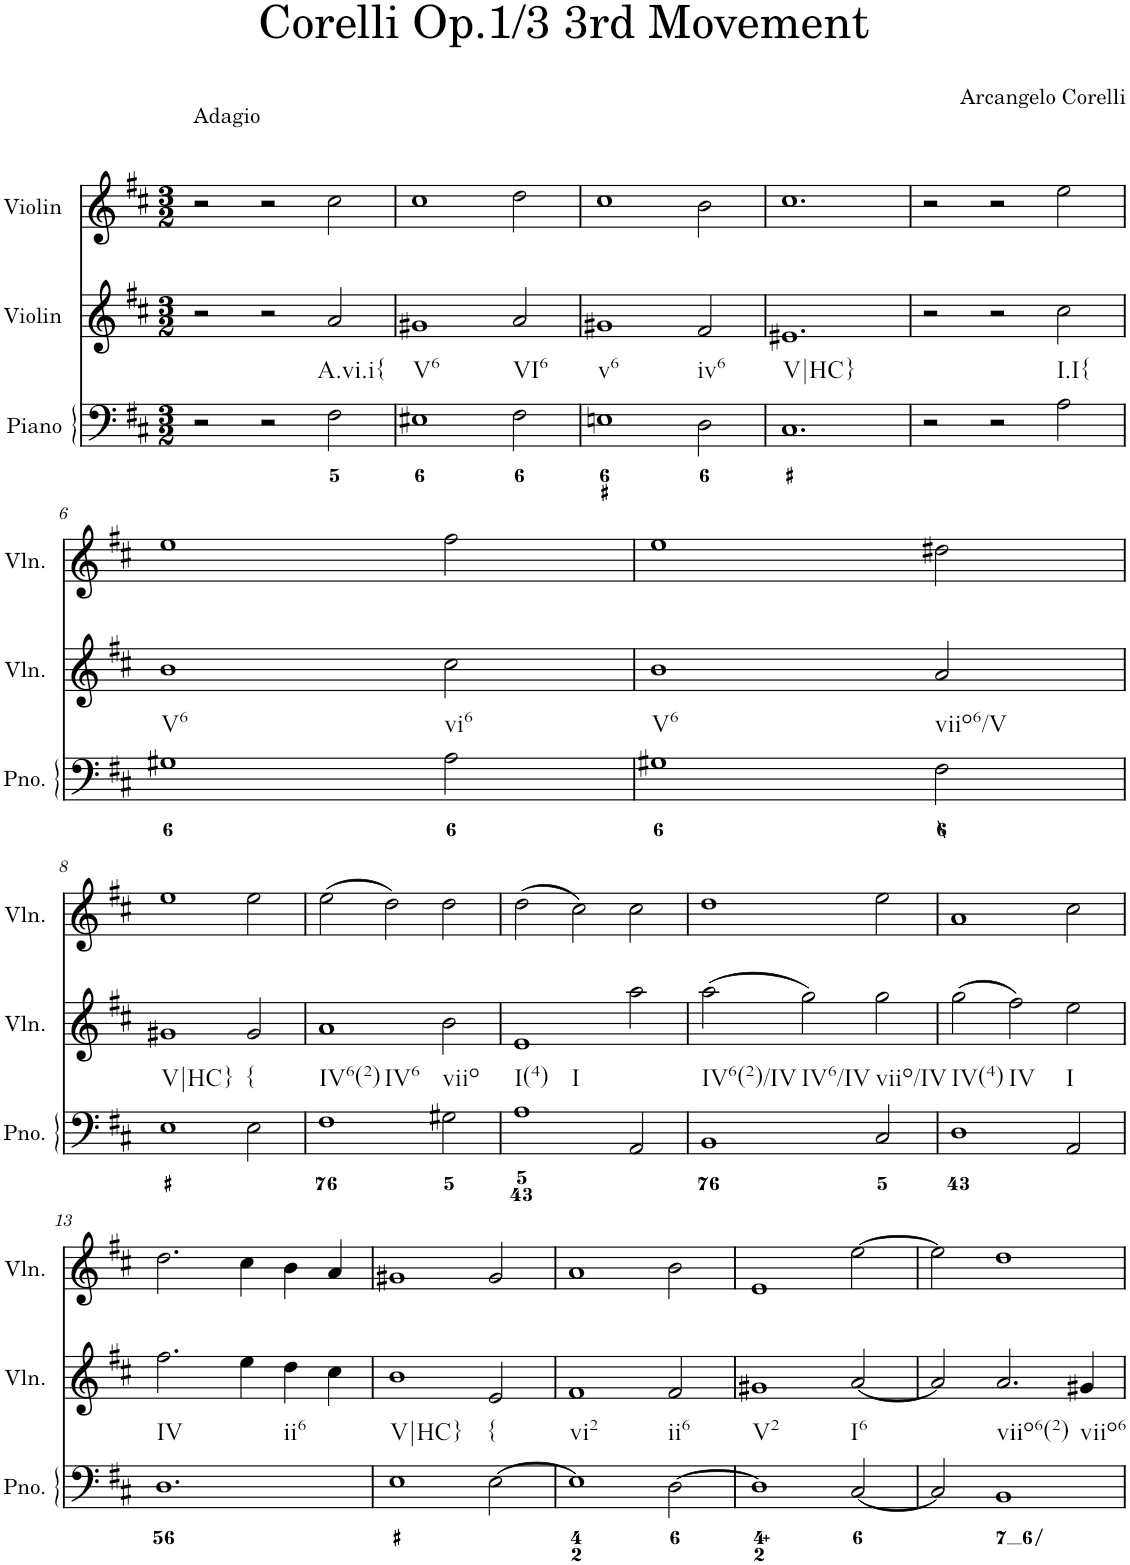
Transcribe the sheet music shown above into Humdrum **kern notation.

**kern	**kern	**kern
*part3	*part2	*part1
*staff3	*staff2	*staff1
*I"Piano	*I"Violin	*I"Violin
*I'Pno.	*I'Vln.	*I'Vln.
*clefF4	*clefG2	*clefG2
*k[f#c#]	*k[f#c#]	*k[f#c#]
*M3/2	*M3/2	*M3/2
=1	=1	=1
!	!	!LO:TX:a:t=Adagio
2r	2r	2r
2r	2r	2r
!LO:TX:b:t=A.vi.i{	!	!
2F#\	2a/	2cc#\
=2	=2	=2
!LO:TX:b:t=V6	!	!
1E#X	1g#X	1cc#
!LO:TX:b:t=VI6	!	!
2F#\	2a/	2dd\
=3	=3	=3
!LO:TX:b:t=v6	!	!
1En	1g#X	1cc#
!LO:TX:b:t=iv6	!	!
2D\	2f#/	2b\
=4	=4	=4
!LO:TX:b:t=V|HC}	!	!
1.C#	1.e#X	1.cc#
=5	=5	=5
2r	2r	2r
2r	2r	2r
!LO:TX:b:t=I.I{	!	!
2A\	2cc#\	2ee\
!!LO:LB:g=z
=6	=6	=6
!LO:TX:b:t=V6	!	!
1G#X	1b	1ee
!LO:TX:b:t=vi6	!	!
2A\	2cc#\	2ff#\
=7	=7	=7
!LO:TX:b:t=V6	!	!
1G#X	1b	1ee
!LO:TX:b:t=viio6/V	!	!
2F#\	2a/	2dd#X\
!!LO:LB:g=z
=8	=8	=8
!LO:TX:b:t=V|HC}	!	!
1E	1g#X	1ee
!LO:TX:b:t={	!	!
2E\	2g#/	2ee\
=9	=9	=9
!LO:TX:b:t=IV6(2)	!	!
!LO:TX:b:t=IV6	!	!
1F#	1a	(2ee\
.	.	2dd\)
!LO:TX:b:t=viio	!	!
2G#X\	2b\	2dd\
=10	=10	=10
!LO:TX:b:t=I(4)	!	!
!LO:TX:b:t=I	!	!
1A	1e	(2dd\
.	.	2cc#\)
2AA/	2aa\	2cc#\
=11	=11	=11
!LO:TX:b:t=IV6(2)/IV	!	!
!LO:TX:b:t=IV6/IV	!	!
1BB	(2aa\	1dd
.	2gg\)	.
!LO:TX:b:t=viio/IV	!	!
2C#/	2gg\	2ee\
=12	=12	=12
!LO:TX:b:t=IV(4)	!	!
!LO:TX:b:t=IV	!	!
1D	(2gg\	1a
.	2ff#\)	.
!LO:TX:b:t=I	!	!
2AA/	2ee\	2cc#\
!!LO:LB:g=z
=13	=13	=13
!LO:TX:b:t=IV	!	!
!LO:TX:b:t=ii6	!	!
1.D	2.ff#\	2.dd\
.	4ee\	4cc#\
.	4dd\	4b\
.	4cc#\	4a/
=14	=14	=14
!LO:TX:b:t=V|HC}	!	!
1E	1b	1g#X
!LO:TX:b:t={	!	!
[2E\	2e/	2g#/
=15	=15	=15
!LO:TX:b:t=vi2	!	!
1E]	1f#	1a
!LO:TX:b:t=ii6	!	!
[2D\	2f#/	2b\
=16	=16	=16
!LO:TX:b:t=V2	!	!
1D]	1g#X	1e
!LO:TX:b:t=I6	!	!
[2C#/	[2a/	[2ee\
=17	=17	=17
2C#/]	2a/]	2ee\]
!LO:TX:b:t=viio6(2)	!	!
!LO:TX:b:t=viio6	!	!
1BB	2.a/	1dd
.	4g#X/	.
=	=	=
*-	*-	*-
